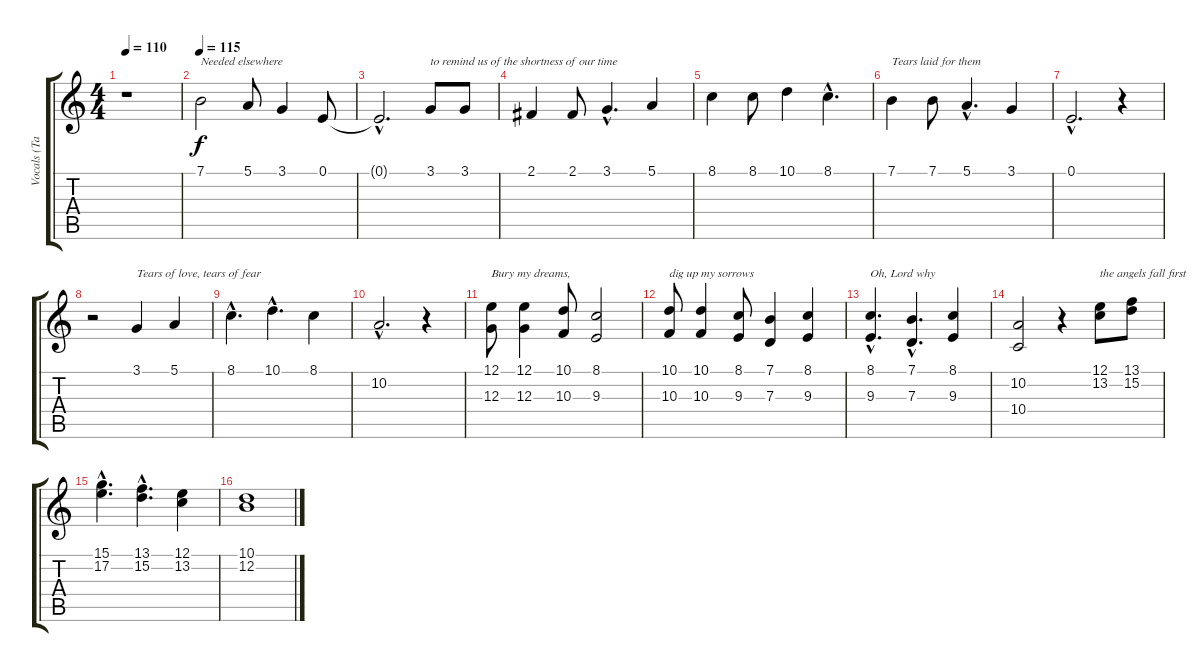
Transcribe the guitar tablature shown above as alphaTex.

\track ("Vocals (Tarja)" "Vocals (Ta") {instrument lead6voice}
\staff {score tabs}
\tuning (E4 B3 G3 D3 A2 E2) {hide}
\ts (4 4)
\tempo 110
\clef g2
\ks c
r.1{dy f} |
\tempo 115
7.1.2{txt "Needed elsewhere"} 5.1.8 3.1.4 0.1.8 |
0.1{hac t}.2{d} 3.1.8{txt "to remind us of the shortness of our time"} 3.1.8 |
2.1.4 2.1.8 3.1{hac}.4{d} 5.1.4 |
8.1.4 8.1.8 10.1.4 8.1{hac}.4{d} |
7.1.4{txt "Tears laid for them"} 7.1.8 5.1{hac}.4{d} 3.1.4 |
0.1{hac}.2{d} r.4 |
r.2 3.1.4{txt "Tears of love, tears of fear"} 5.1.4 |
8.1{hac}.4{d} 10.1{hac}.4{d} 8.1.4 |
10.2{hac}.2{d} r.4 |
(12.1 12.3).8{txt "Bury my dreams,"} (12.1 12.3).4 (10.1 10.3).8 (8.1 9.3).2 |
(10.1 10.3).8{txt "dig up my sorrows"} (10.1 10.3).4 (8.1 9.3).8 (7.1 7.3).4 (8.1 9.3).4 |
(8.1{hac} 9.3{hac}).4{d txt "Oh, Lord why"} (7.1{hac} 7.3{hac}).4{d} (8.1 9.3).4 |
(10.2 10.4).2 r.4 (12.1 13.2).8{txt "the angels fall first"} (13.1 15.2).8 |
(15.1{hac} 17.2{hac}).4{d} (13.1{hac} 15.2{hac}).4{d} (12.1 13.2).4 |
(10.1 12.2).1
